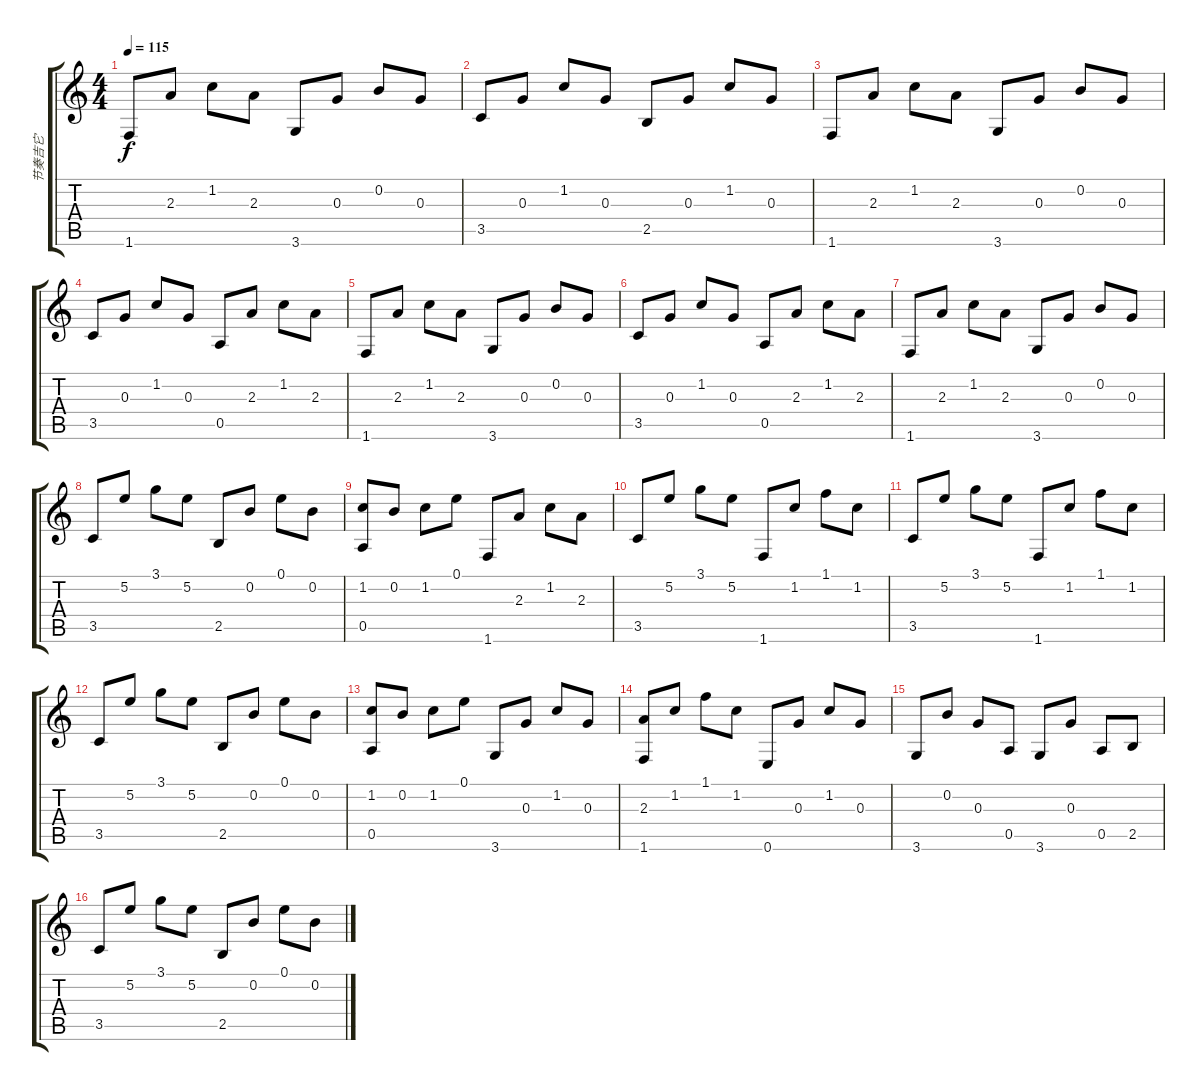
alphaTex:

\track ("节奏吉它" "节奏吉它") {instrument acousticguitarnylon}
\staff {score tabs}
\tuning (E4 B3 G3 D3 A2 E2) {hide}
\ts (4 4)
\tempo 115
\clef g2
\ks c
1.6.8{dy f} 2.3.8 1.2.8 2.3.8 3.6.8 0.3.8 0.2.8 0.3.8 |
3.5.8 0.3.8 1.2.8 0.3.8 2.5.8 0.3.8 1.2.8 0.3.8 |
1.6.8 2.3.8 1.2.8 2.3.8 3.6.8 0.3.8 0.2.8 0.3.8 |
3.5.8 0.3.8 1.2.8 0.3.8 0.5.8 2.3.8 1.2.8 2.3.8 |
1.6.8 2.3.8 1.2.8 2.3.8 3.6.8 0.3.8 0.2.8 0.3.8 |
3.5.8 0.3.8 1.2.8 0.3.8 0.5.8 2.3.8 1.2.8 2.3.8 |
1.6.8 2.3.8 1.2.8 2.3.8 3.6.8 0.3.8 0.2.8 0.3.8 |
3.5.8 5.2.8 3.1.8 5.2.8 2.5.8 0.2.8 0.1.8 0.2.8 |
(1.2 0.5).8 0.2.8 1.2.8 0.1.8 1.6.8 2.3.8 1.2.8 2.3.8 |
3.5.8 5.2.8 3.1.8 5.2.8 1.6.8 1.2.8 1.1.8 1.2.8 |
3.5.8 5.2.8 3.1.8 5.2.8 1.6.8 1.2.8 1.1.8 1.2.8 |
3.5.8{volume 16} 5.2.8 3.1.8 5.2.8 2.5.8 0.2.8 0.1.8 0.2.8 |
(1.2 0.5).8{volume 15} 0.2.8 1.2.8 0.1.8 3.6.8 0.3.8 1.2.8 0.3.8 |
(2.3 1.6).8{volume 14} 1.2.8 1.1.8 1.2.8 0.6.8 0.3.8 1.2.8 0.3.8 |
3.6.8{volume 13} 0.2.8 0.3.8 0.5.8 3.6.8 0.3.8 0.5.8 2.5.8 |
3.5.8{volume 12} 5.2.8 3.1.8 5.2.8 2.5.8 0.2.8 0.1.8 0.2.8
